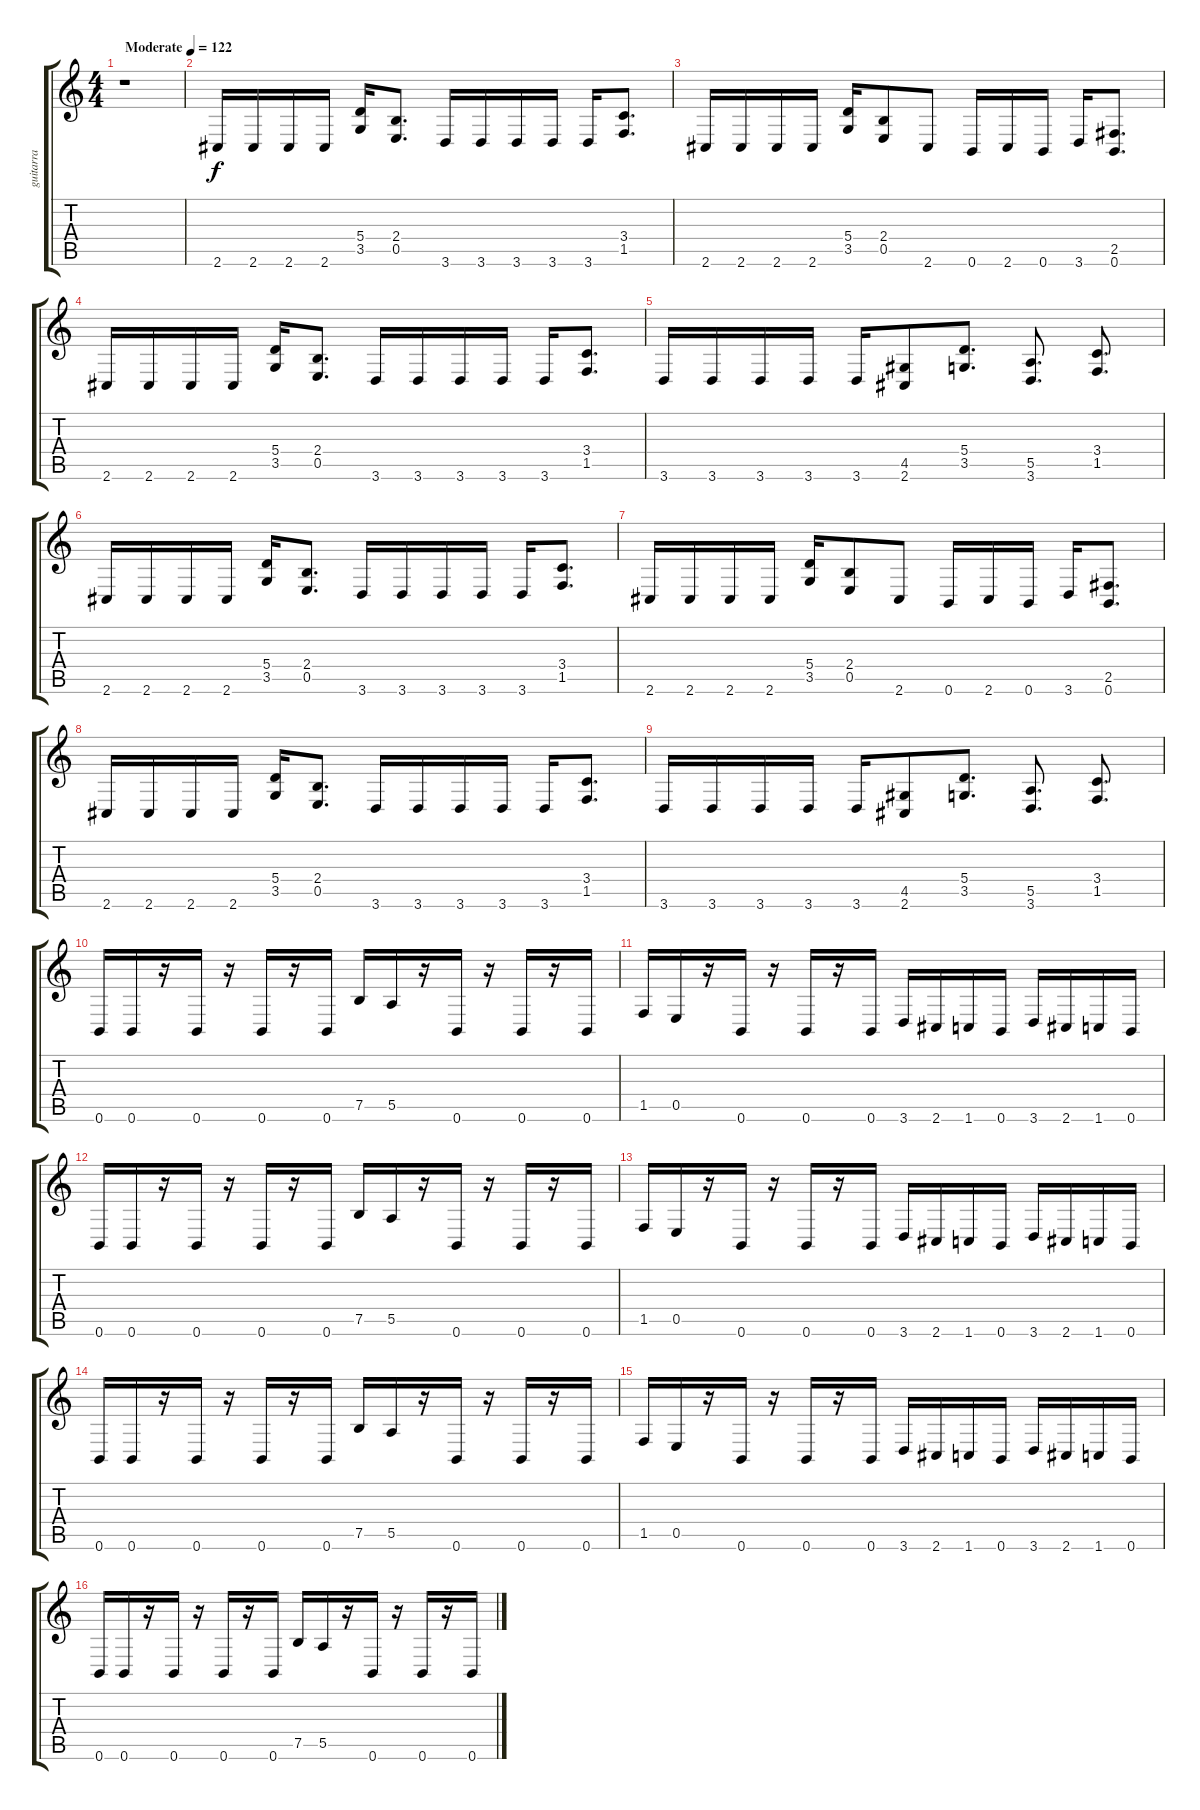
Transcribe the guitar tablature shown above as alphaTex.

\track ("guitarra" "guitarra") {instrument distortionguitar}
\staff {score tabs}
\tuning (B3 Gb3 D3 A2 E2 B1) {hide}
\ts (4 4)
\tempo (122 "Moderate")
\clef g2
\ks c
r.1{dy f instrument distortionguitar} |
2.6.16 2.6.16 2.6.16 2.6.16 (5.4 3.5).16 (2.4 0.5).8{d} 3.6.16 3.6.16 3.6.16 3.6.16 3.6.16 (3.4 1.5).8{d} |
2.6.16 2.6.16 2.6.16 2.6.16 (5.4 3.5).16 (2.4 0.5).8 2.6.8 0.6.16 2.6.16 0.6.16 3.6.16 (2.5 0.6).8{d} |
2.6.16 2.6.16 2.6.16 2.6.16 (5.4 3.5).16 (2.4 0.5).8{d} 3.6.16 3.6.16 3.6.16 3.6.16 3.6.16 (3.4 1.5).8{d} |
3.6.16 3.6.16 3.6.16 3.6.16 3.6.16 (4.5 2.6).8 (5.4 3.5).8{d} (5.5 3.6).8{d} (3.4 1.5).8{d} |
2.6.16 2.6.16 2.6.16 2.6.16 (5.4 3.5).16 (2.4 0.5).8{d} 3.6.16 3.6.16 3.6.16 3.6.16 3.6.16 (3.4 1.5).8{d} |
2.6.16 2.6.16 2.6.16 2.6.16 (5.4 3.5).16 (2.4 0.5).8 2.6.8 0.6.16 2.6.16 0.6.16 3.6.16 (2.5 0.6).8{d} |
2.6.16 2.6.16 2.6.16 2.6.16 (5.4 3.5).16 (2.4 0.5).8{d} 3.6.16 3.6.16 3.6.16 3.6.16 3.6.16 (3.4 1.5).8{d} |
3.6.16 3.6.16 3.6.16 3.6.16 3.6.16 (4.5 2.6).8 (5.4 3.5).8{d} (5.5 3.6).8{d} (3.4 1.5).8{d} |
0.6.16 0.6.16 r.16 0.6.16 r.16 0.6.16 r.16 0.6.16 7.5.16 5.5.16 r.16 0.6.16 r.16 0.6.16 r.16 0.6.16 |
1.5.16 0.5.16 r.16 0.6.16 r.16 0.6.16 r.16 0.6.16 3.6.16 2.6.16 1.6.16 0.6.16 3.6.16 2.6.16 1.6.16 0.6.16 |
0.6.16 0.6.16 r.16 0.6.16 r.16 0.6.16 r.16 0.6.16 7.5.16 5.5.16 r.16 0.6.16 r.16 0.6.16 r.16 0.6.16 |
1.5.16 0.5.16 r.16 0.6.16 r.16 0.6.16 r.16 0.6.16 3.6.16 2.6.16 1.6.16 0.6.16 3.6.16 2.6.16 1.6.16 0.6.16 |
0.6.16 0.6.16 r.16 0.6.16 r.16 0.6.16 r.16 0.6.16 7.5.16 5.5.16 r.16 0.6.16 r.16 0.6.16 r.16 0.6.16 |
1.5.16 0.5.16 r.16 0.6.16 r.16 0.6.16 r.16 0.6.16 3.6.16 2.6.16 1.6.16 0.6.16 3.6.16 2.6.16 1.6.16 0.6.16 |
0.6.16 0.6.16 r.16 0.6.16 r.16 0.6.16 r.16 0.6.16 7.5.16 5.5.16 r.16 0.6.16 r.16 0.6.16 r.16 0.6.16
